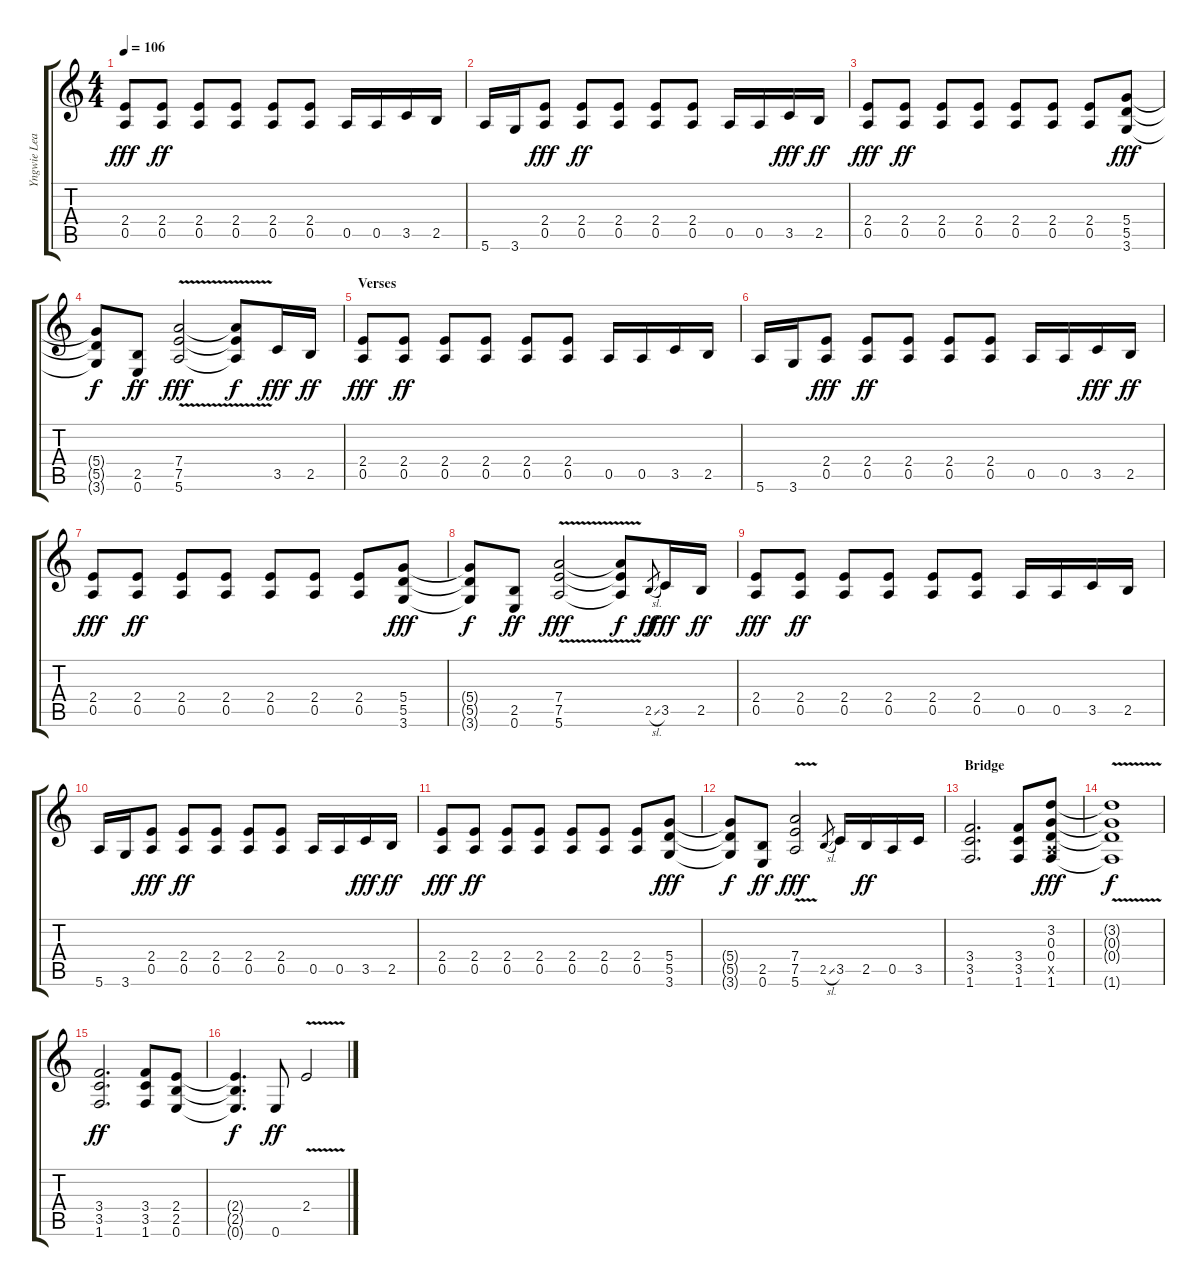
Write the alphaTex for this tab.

\track ("Yngwie Lead" "Yngwie Lea") {instrument overdrivenguitar}
\staff {score tabs}
\tuning (E4 B3 G3 D3 A2 E2) {hide}
\ts (4 4)
\tempo 106
\clef g2
\ks c
(2.4 0.5).8{dy fff} (2.4 0.5).8{dy ff} (2.4 0.5).8 (2.4 0.5).8 (2.4 0.5).8 (2.4 0.5).8 0.5.16 0.5.16 3.5.16 2.5.16 |
5.6.16 3.6.16 (2.4 0.5).8{dy fff} (2.4 0.5).8{dy ff} (2.4 0.5).8 (2.4 0.5).8 (2.4 0.5).8 0.5.16 0.5.16 3.5.16{dy fff} 2.5.16{dy ff} |
(2.4 0.5).8{dy fff} (2.4 0.5).8{dy ff} (2.4 0.5).8 (2.4 0.5).8 (2.4 0.5).8 (2.4 0.5).8 (2.4 0.5).8 (5.4 5.5 3.6).8{dy fff} |
(5.4{t} 5.5{t} 3.6{t}).8{dy f} (2.5 0.6).8{dy ff} (7.4{v} 7.5{v} 5.6{v}).2{dy fff} (7.4{t} 7.5{t} 5.6{t}).8{dy f} 3.5.16{dy fff} 2.5.16{dy ff} |
\section ("" "Verses")
(2.4 0.5).8{dy fff} (2.4 0.5).8{dy ff} (2.4 0.5).8 (2.4 0.5).8 (2.4 0.5).8 (2.4 0.5).8 0.5.16 0.5.16 3.5.16 2.5.16 |
5.6.16 3.6.16 (2.4 0.5).8{dy fff} (2.4 0.5).8{dy ff} (2.4 0.5).8 (2.4 0.5).8 (2.4 0.5).8 0.5.16 0.5.16 3.5.16{dy fff} 2.5.16{dy ff} |
(2.4 0.5).8{dy fff} (2.4 0.5).8{dy ff} (2.4 0.5).8 (2.4 0.5).8 (2.4 0.5).8 (2.4 0.5).8 (2.4 0.5).8 (5.4 5.5 3.6).8{dy fff} |
(5.4{t} 5.5{t} 3.6{t}).8{dy f} (2.5 0.6).8{dy ff} (7.4{v} 7.5{v} 5.6{v}).2{dy fff} (7.4{t} 7.5{t} 5.6{t}).8{dy f} 2.5{sl}.8{gr dy ff} 3.5.16{dy fff} 2.5.16{dy ff} |
(2.4 0.5).8{dy fff} (2.4 0.5).8{dy ff} (2.4 0.5).8 (2.4 0.5).8 (2.4 0.5).8 (2.4 0.5).8 0.5.16 0.5.16 3.5.16 2.5.16 |
5.6.16 3.6.16 (2.4 0.5).8{dy fff} (2.4 0.5).8{dy ff} (2.4 0.5).8 (2.4 0.5).8 (2.4 0.5).8 0.5.16 0.5.16 3.5.16{dy fff} 2.5.16{dy ff} |
(2.4 0.5).8{dy fff} (2.4 0.5).8{dy ff} (2.4 0.5).8 (2.4 0.5).8 (2.4 0.5).8 (2.4 0.5).8 (2.4 0.5).8 (5.4 5.5 3.6).8{dy fff} |
(5.4{t} 5.5{t} 3.6{t}).8{dy f} (2.5 0.6).8{dy ff} (7.4{v} 7.5{v} 5.6{v}).2{dy fff} 2.5{sl}.8{gr} 3.5.16 2.5.16{dy ff} 0.5.16 3.5.16 |
\section ("" "Bridge")
(3.4 3.5 1.6).2{d} (3.4 3.5 1.6).8 (3.2 0.3 0.4 0.5{x} 1.6).8{dy fff} |
(3.2{v t} 0.3{v t} 0.4{v t} 1.6{v t}).1{dy f} |
(3.4 3.5 1.6).2{d dy ff} (3.4 3.5 1.6).8 (2.4 2.5 0.6).8 |
(2.4{t} 2.5{t} 0.6{t}).4{d dy f} 0.6.8{dy ff} 2.4{v}.2
